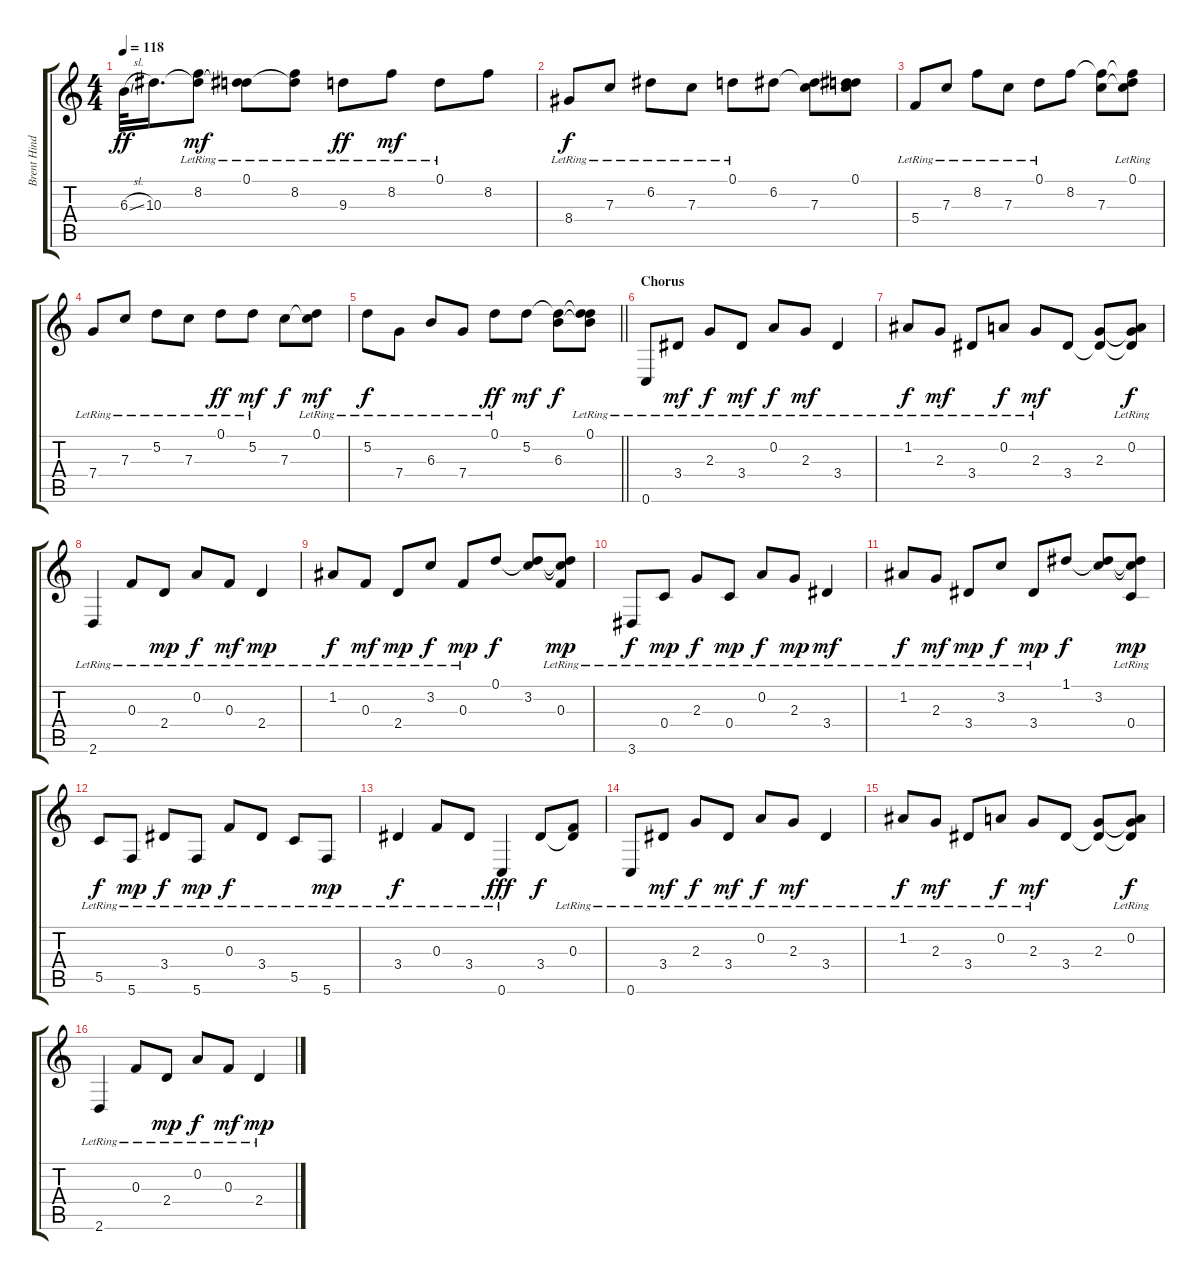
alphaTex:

\track ("Brent Hinds - Guitar (Acoustic)" "Brent Hind") {instrument acousticguitarsteel}
\staff {score tabs}
\tuning (D4 A3 F3 C3 G2 C2) {hide}
\ts (4 4)
\tempo 118
\clef g2
\ks c
6.3{sl}.32{dy ff} 10.3.16{d} (8.2{lr} 10.3{t}).8{dy mf} (0.1{lr} 10.3{t}).8 (8.2{lr} 10.3{t}).8 9.3{lr}.8{dy ff} 8.2{lr}.8{dy mf} 0.1{lr}.8 8.2.8 |
8.4{lr}.8{dy f} 7.3{lr}.8 6.2{lr}.8 7.3{lr}.8 0.1{lr}.8 6.2.8 (6.2{t} 7.3).8 (0.1 6.2{t} 7.3{t}).8 |
5.4{lr}.8 7.3{lr}.8 8.2{lr}.8 7.3{lr}.8 0.1{lr}.8 8.2.8 (8.2{t} 7.3).8 (0.1{lr} 8.2{t} 7.3{t}).8 |
7.4{lr}.8 7.3{lr}.8 5.2{lr}.8 7.3{lr}.8 0.1{lr}.8{dy ff} 5.2{lr}.8{dy mf} 7.3.8{dy f} (0.1{lr} 7.3{t}).8{dy mf} |
\barLineRight lightlight
5.2{lr}.8{dy f} 7.4{lr}.8 6.3{lr}.8 7.4{lr}.8 0.1{lr}.8{dy ff} 5.2.8{dy mf} (5.2{t} 6.3).8{dy f} (0.1{lr} 5.2{t} 6.3{t}).8 |
\section ("" "Chorus")
0.6{lr}.8 3.4{lr}.8{dy mf} 2.3{lr}.8{dy f} 3.4{lr}.8{dy mf} 0.2{lr}.8{dy f} 2.3{lr}.8{dy mf} 3.4{lr}.4 |
1.2{lr}.8{dy f} 2.3{lr}.8{dy mf} 3.4{lr}.8 0.2{lr}.8{dy f} 2.3{lr}.8{dy mf} 3.4.8 (2.3 3.4{t}).8 (0.2{lr} 2.3{t} 3.4{t}).8{dy f} |
2.6{lr}.4 0.3{lr}.8 2.4{lr}.8{dy mp} 0.2{lr}.8{dy f} 0.3{lr}.8{dy mf} 2.4{lr}.4{dy mp} |
1.2{lr}.8{dy f} 0.3{lr}.8{dy mf} 2.4{lr}.8{dy mp} 3.2{lr}.8{dy f} 0.3{lr}.8{dy mp} 0.1.8{dy f} (0.1{t} 3.2).8 (0.1{t} 3.2{t} 0.3{lr}).8{dy mp} |
3.6{lr}.8{dy f} 0.4{lr}.8{dy mp} 2.3{lr}.8{dy f} 0.4{lr}.8{dy mp} 0.2{lr}.8{dy f} 2.3{lr}.8{dy mp} 3.4{lr}.4{dy mf} |
1.2{lr}.8{dy f} 2.3{lr}.8{dy mf} 3.4{lr}.8{dy mp} 3.2{lr}.8{dy f} 3.4{lr}.8{dy mp} 1.1.8{dy f} (1.1{t} 3.2).8 (1.1{t} 3.2{t} 0.4{lr}).8{dy mp} |
5.5{lr}.8{dy f} 5.6{lr}.8{dy mp} 3.4{lr}.8{dy f} 5.6{lr}.8{dy mp} 0.3{lr}.8{dy f} 3.4{lr}.8 5.5{lr}.8 5.6{lr}.8{dy mp} |
3.4{lr}.4{dy f} 0.3{lr}.8 3.4{lr}.8 0.6{lr}.4{dy fff} 3.4.8{dy f} (0.3{lr} 3.4{t}).8 |
0.6{lr}.8 3.4{lr}.8{dy mf} 2.3{lr}.8{dy f} 3.4{lr}.8{dy mf} 0.2{lr}.8{dy f} 2.3{lr}.8{dy mf} 3.4{lr}.4 |
1.2{lr}.8{dy f} 2.3{lr}.8{dy mf} 3.4{lr}.8 0.2{lr}.8{dy f} 2.3{lr}.8{dy mf} 3.4.8 (2.3 3.4{t}).8 (0.2{lr} 2.3{t} 3.4{t}).8{dy f} |
2.6{lr}.4 0.3{lr}.8 2.4{lr}.8{dy mp} 0.2{lr}.8{dy f} 0.3{lr}.8{dy mf} 2.4{lr}.4{dy mp}
